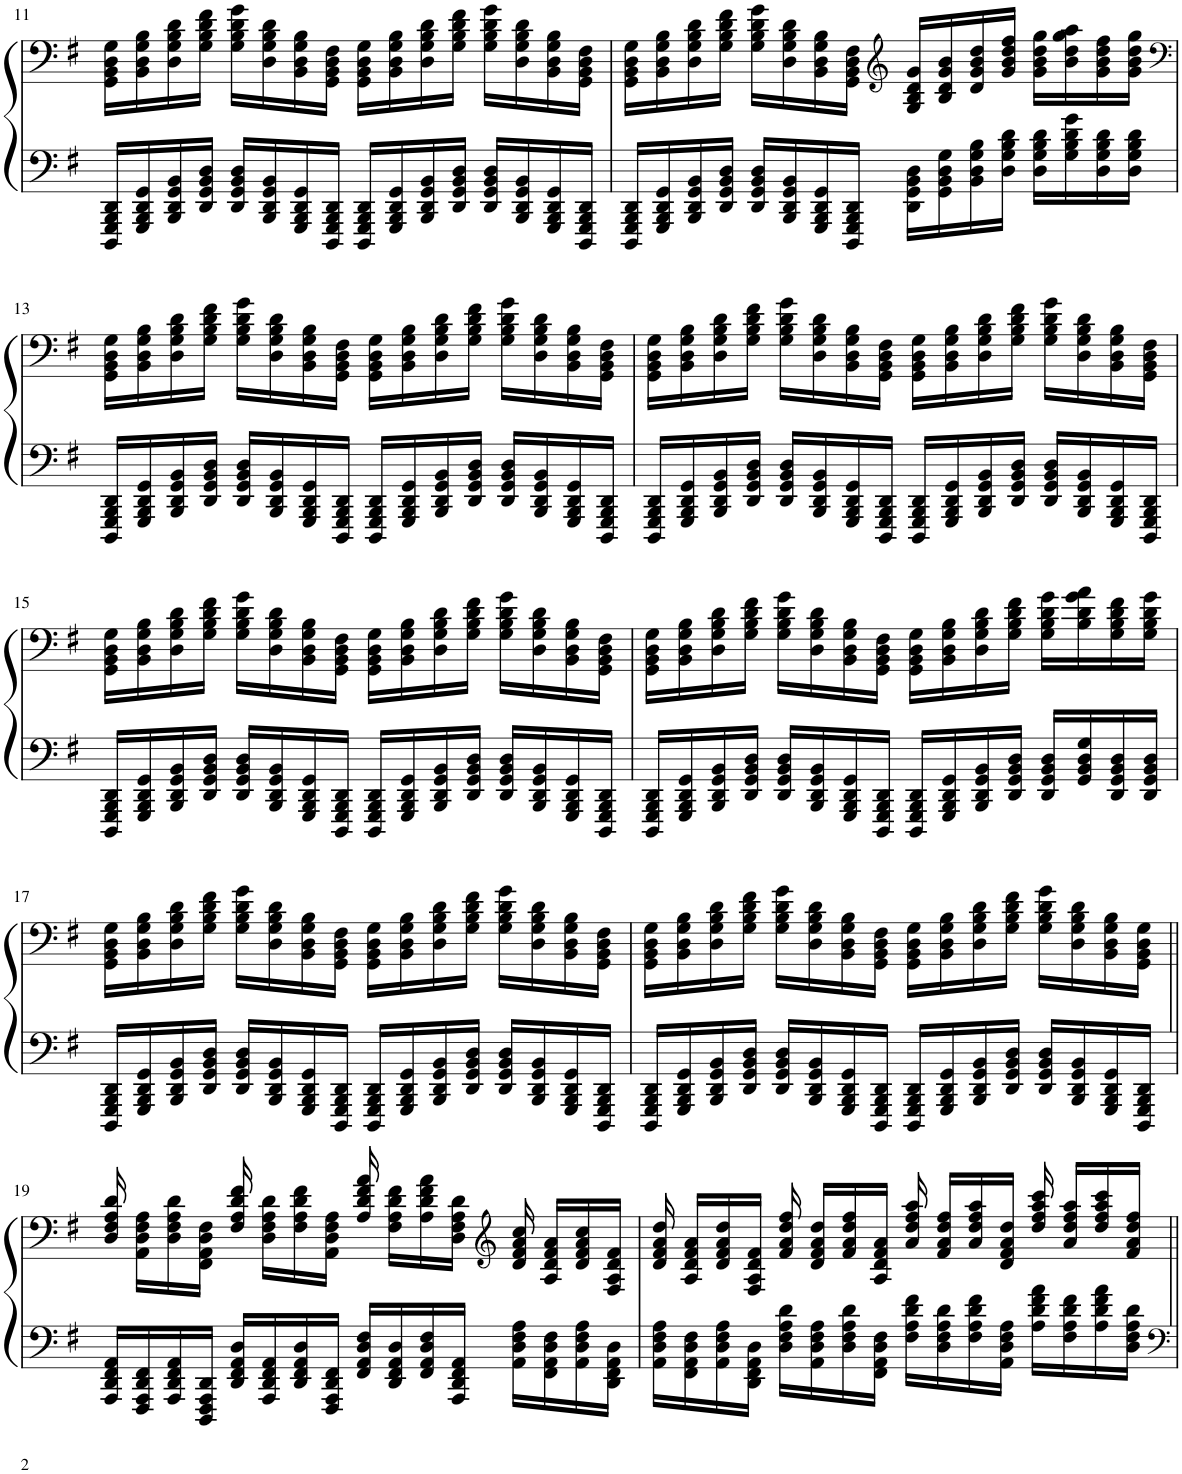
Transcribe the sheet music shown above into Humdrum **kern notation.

**kern	**kern
*part1	*part1
*staff2	*staff1
*I"Piano	*
*I'Pno.	*
!!LO:PB:g=z
*clefF4	*clefF4
*k[f#]	*k[f#]
*M4/4	*M4/4
=11	=11
16DDD/ 16GGG/ 16BBB/ 16DD/LL	16GG\ 16BB\ 16D\ 16G\LL
16GGG/ 16BBB/ 16DD/ 16GG/	16BB\ 16D\ 16G\ 16B\
16BBB/ 16DD/ 16GG/ 16BB/	16D\ 16G\ 16B\ 16d\
16DD/ 16GG/ 16BB/ 16D/JJ	16G\ 16B\ 16d\ 16f#\JJ
16DD/ 16GG/ 16BB/ 16D/LL	16G\ 16B\ 16d\ 16g\LL
16BBB/ 16DD/ 16GG/ 16BB/	16D\ 16G\ 16B\ 16d\
16GGG/ 16BBB/ 16DD/ 16GG/	16BB\ 16D\ 16G\ 16B\
16DDD/ 16GGG/ 16BBB/ 16DD/JJ	16GG\ 16BB\ 16D\ 16F#\JJ
16DDD/ 16GGG/ 16BBB/ 16DD/LL	16GG\ 16BB\ 16D\ 16G\LL
16GGG/ 16BBB/ 16DD/ 16GG/	16BB\ 16D\ 16G\ 16B\
16BBB/ 16DD/ 16GG/ 16BB/	16D\ 16G\ 16B\ 16d\
16DD/ 16GG/ 16BB/ 16D/JJ	16G\ 16B\ 16d\ 16f#\JJ
16DD/ 16GG/ 16BB/ 16D/LL	16G\ 16B\ 16d\ 16g\LL
16BBB/ 16DD/ 16GG/ 16BB/	16D\ 16G\ 16B\ 16d\
16GGG/ 16BBB/ 16DD/ 16GG/	16BB\ 16D\ 16G\ 16B\
16DDD/ 16GGG/ 16BBB/ 16DD/JJ	16GG\ 16BB\ 16D\ 16F#\JJ
=12	=12
16DDD/ 16GGG/ 16BBB/ 16DD/LL	16GG\ 16BB\ 16D\ 16G\LL
16GGG/ 16BBB/ 16DD/ 16GG/	16BB\ 16D\ 16G\ 16B\
16BBB/ 16DD/ 16GG/ 16BB/	16D\ 16G\ 16B\ 16d\
16DD/ 16GG/ 16BB/ 16D/JJ	16G\ 16B\ 16d\ 16f#\JJ
16DD/ 16GG/ 16BB/ 16D/LL	16G\ 16B\ 16d\ 16g\LL
16BBB/ 16DD/ 16GG/ 16BB/	16D\ 16G\ 16B\ 16d\
16GGG/ 16BBB/ 16DD/ 16GG/	16BB\ 16D\ 16G\ 16B\
16DDD/ 16GGG/ 16BBB/ 16DD/JJ	16GG\ 16BB\ 16D\ 16F#\JJ
*	*clefG2
16DD\ 16GG\ 16BB\ 16D\LL	16G/ 16B/ 16d/ 16g/LL
16GG\ 16BB\ 16D\ 16G\	16B/ 16d/ 16g/ 16b/
16BB\ 16D\ 16G\ 16B\	16d/ 16g/ 16b/ 16dd/
16D\ 16G\ 16B\ 16d\JJ	16g/ 16b/ 16dd/ 16ff#/JJ
16D\ 16G\ 16B\ 16d\LL	16g\ 16b\ 16dd\ 16gg\LL
16G\ 16B\ 16d\ 16g\	16b\ 16dd\ 16gg\ 16aa\
16D\ 16G\ 16B\ 16d\	16g\ 16b\ 16dd\ 16ff#\
16D\ 16G\ 16B\ 16d\JJ	16g\ 16b\ 16dd\ 16gg\JJ
!!LO:LB:g=z
=13	=13
*	*clefF4
16DDD/ 16GGG/ 16BBB/ 16DD/LL	16GG\ 16BB\ 16D\ 16G\LL
16GGG/ 16BBB/ 16DD/ 16GG/	16BB\ 16D\ 16G\ 16B\
16BBB/ 16DD/ 16GG/ 16BB/	16D\ 16G\ 16B\ 16d\
16DD/ 16GG/ 16BB/ 16D/JJ	16G\ 16B\ 16d\ 16f#\JJ
16DD/ 16GG/ 16BB/ 16D/LL	16G\ 16B\ 16d\ 16g\LL
16BBB/ 16DD/ 16GG/ 16BB/	16D\ 16G\ 16B\ 16d\
16GGG/ 16BBB/ 16DD/ 16GG/	16BB\ 16D\ 16G\ 16B\
16DDD/ 16GGG/ 16BBB/ 16DD/JJ	16GG\ 16BB\ 16D\ 16F#\JJ
16DDD/ 16GGG/ 16BBB/ 16DD/LL	16GG\ 16BB\ 16D\ 16G\LL
16GGG/ 16BBB/ 16DD/ 16GG/	16BB\ 16D\ 16G\ 16B\
16BBB/ 16DD/ 16GG/ 16BB/	16D\ 16G\ 16B\ 16d\
16DD/ 16GG/ 16BB/ 16D/JJ	16G\ 16B\ 16d\ 16f#\JJ
16DD/ 16GG/ 16BB/ 16D/LL	16G\ 16B\ 16d\ 16g\LL
16BBB/ 16DD/ 16GG/ 16BB/	16D\ 16G\ 16B\ 16d\
16GGG/ 16BBB/ 16DD/ 16GG/	16BB\ 16D\ 16G\ 16B\
16DDD/ 16GGG/ 16BBB/ 16DD/JJ	16GG\ 16BB\ 16D\ 16F#\JJ
=14	=14
16DDD/ 16GGG/ 16BBB/ 16DD/LL	16GG\ 16BB\ 16D\ 16G\LL
16GGG/ 16BBB/ 16DD/ 16GG/	16BB\ 16D\ 16G\ 16B\
16BBB/ 16DD/ 16GG/ 16BB/	16D\ 16G\ 16B\ 16d\
16DD/ 16GG/ 16BB/ 16D/JJ	16G\ 16B\ 16d\ 16f#\JJ
16DD/ 16GG/ 16BB/ 16D/LL	16G\ 16B\ 16d\ 16g\LL
16BBB/ 16DD/ 16GG/ 16BB/	16D\ 16G\ 16B\ 16d\
16GGG/ 16BBB/ 16DD/ 16GG/	16BB\ 16D\ 16G\ 16B\
16DDD/ 16GGG/ 16BBB/ 16DD/JJ	16GG\ 16BB\ 16D\ 16F#\JJ
16DDD/ 16GGG/ 16BBB/ 16DD/LL	16GG\ 16BB\ 16D\ 16G\LL
16GGG/ 16BBB/ 16DD/ 16GG/	16BB\ 16D\ 16G\ 16B\
16BBB/ 16DD/ 16GG/ 16BB/	16D\ 16G\ 16B\ 16d\
16DD/ 16GG/ 16BB/ 16D/JJ	16G\ 16B\ 16d\ 16f#\JJ
16DD/ 16GG/ 16BB/ 16D/LL	16G\ 16B\ 16d\ 16g\LL
16BBB/ 16DD/ 16GG/ 16BB/	16D\ 16G\ 16B\ 16d\
16GGG/ 16BBB/ 16DD/ 16GG/	16BB\ 16D\ 16G\ 16B\
16DDD/ 16GGG/ 16BBB/ 16DD/JJ	16GG\ 16BB\ 16D\ 16F#\JJ
!!LO:LB:g=z
=15	=15
16DDD/ 16GGG/ 16BBB/ 16DD/LL	16GG\ 16BB\ 16D\ 16G\LL
16GGG/ 16BBB/ 16DD/ 16GG/	16BB\ 16D\ 16G\ 16B\
16BBB/ 16DD/ 16GG/ 16BB/	16D\ 16G\ 16B\ 16d\
16DD/ 16GG/ 16BB/ 16D/JJ	16G\ 16B\ 16d\ 16f#\JJ
16DD/ 16GG/ 16BB/ 16D/LL	16G\ 16B\ 16d\ 16g\LL
16BBB/ 16DD/ 16GG/ 16BB/	16D\ 16G\ 16B\ 16d\
16GGG/ 16BBB/ 16DD/ 16GG/	16BB\ 16D\ 16G\ 16B\
16DDD/ 16GGG/ 16BBB/ 16DD/JJ	16GG\ 16BB\ 16D\ 16F#\JJ
16DDD/ 16GGG/ 16BBB/ 16DD/LL	16GG\ 16BB\ 16D\ 16G\LL
16GGG/ 16BBB/ 16DD/ 16GG/	16BB\ 16D\ 16G\ 16B\
16BBB/ 16DD/ 16GG/ 16BB/	16D\ 16G\ 16B\ 16d\
16DD/ 16GG/ 16BB/ 16D/JJ	16G\ 16B\ 16d\ 16f#\JJ
16DD/ 16GG/ 16BB/ 16D/LL	16G\ 16B\ 16d\ 16g\LL
16BBB/ 16DD/ 16GG/ 16BB/	16D\ 16G\ 16B\ 16d\
16GGG/ 16BBB/ 16DD/ 16GG/	16BB\ 16D\ 16G\ 16B\
16DDD/ 16GGG/ 16BBB/ 16DD/JJ	16GG\ 16BB\ 16D\ 16F#\JJ
=16	=16
16DDD/ 16GGG/ 16BBB/ 16DD/LL	16GG\ 16BB\ 16D\ 16G\LL
16GGG/ 16BBB/ 16DD/ 16GG/	16BB\ 16D\ 16G\ 16B\
16BBB/ 16DD/ 16GG/ 16BB/	16D\ 16G\ 16B\ 16d\
16DD/ 16GG/ 16BB/ 16D/JJ	16G\ 16B\ 16d\ 16f#\JJ
16DD/ 16GG/ 16BB/ 16D/LL	16G\ 16B\ 16d\ 16g\LL
16BBB/ 16DD/ 16GG/ 16BB/	16D\ 16G\ 16B\ 16d\
16GGG/ 16BBB/ 16DD/ 16GG/	16BB\ 16D\ 16G\ 16B\
16DDD/ 16GGG/ 16BBB/ 16DD/JJ	16GG\ 16BB\ 16D\ 16F#\JJ
16DDD/ 16GGG/ 16BBB/ 16DD/LL	16GG\ 16BB\ 16D\ 16G\LL
16GGG/ 16BBB/ 16DD/ 16GG/	16BB\ 16D\ 16G\ 16B\
16BBB/ 16DD/ 16GG/ 16BB/	16D\ 16G\ 16B\ 16d\
16DD/ 16GG/ 16BB/ 16D/JJ	16G\ 16B\ 16d\ 16f#\JJ
16DD/ 16GG/ 16BB/ 16D/LL	16G\ 16B\ 16d\ 16g\LL
16GG/ 16BB/ 16D/ 16G/	16B\ 16d\ 16g\ 16a\
16DD/ 16GG/ 16BB/ 16D/	16G\ 16B\ 16d\ 16f#\
16DD/ 16GG/ 16BB/ 16D/JJ	16G\ 16B\ 16d\ 16g\JJ
!!LO:LB:g=z
=17	=17
16DDD/ 16GGG/ 16BBB/ 16DD/LL	16GG\ 16BB\ 16D\ 16G\LL
16GGG/ 16BBB/ 16DD/ 16GG/	16BB\ 16D\ 16G\ 16B\
16BBB/ 16DD/ 16GG/ 16BB/	16D\ 16G\ 16B\ 16d\
16DD/ 16GG/ 16BB/ 16D/JJ	16G\ 16B\ 16d\ 16f#\JJ
16DD/ 16GG/ 16BB/ 16D/LL	16G\ 16B\ 16d\ 16g\LL
16BBB/ 16DD/ 16GG/ 16BB/	16D\ 16G\ 16B\ 16d\
16GGG/ 16BBB/ 16DD/ 16GG/	16BB\ 16D\ 16G\ 16B\
16DDD/ 16GGG/ 16BBB/ 16DD/JJ	16GG\ 16BB\ 16D\ 16F#\JJ
16DDD/ 16GGG/ 16BBB/ 16DD/LL	16GG\ 16BB\ 16D\ 16G\LL
16GGG/ 16BBB/ 16DD/ 16GG/	16BB\ 16D\ 16G\ 16B\
16BBB/ 16DD/ 16GG/ 16BB/	16D\ 16G\ 16B\ 16d\
16DD/ 16GG/ 16BB/ 16D/JJ	16G\ 16B\ 16d\ 16f#\JJ
16DD/ 16GG/ 16BB/ 16D/LL	16G\ 16B\ 16d\ 16g\LL
16BBB/ 16DD/ 16GG/ 16BB/	16D\ 16G\ 16B\ 16d\
16GGG/ 16BBB/ 16DD/ 16GG/	16BB\ 16D\ 16G\ 16B\
16DDD/ 16GGG/ 16BBB/ 16DD/JJ	16GG\ 16BB\ 16D\ 16F#\JJ
=18	=18
16DDD/ 16GGG/ 16BBB/ 16DD/LL	16GG\ 16BB\ 16D\ 16G\LL
16GGG/ 16BBB/ 16DD/ 16GG/	16BB\ 16D\ 16G\ 16B\
16BBB/ 16DD/ 16GG/ 16BB/	16D\ 16G\ 16B\ 16d\
16DD/ 16GG/ 16BB/ 16D/JJ	16G\ 16B\ 16d\ 16f#\JJ
16DD/ 16GG/ 16BB/ 16D/LL	16G\ 16B\ 16d\ 16g\LL
16BBB/ 16DD/ 16GG/ 16BB/	16D\ 16G\ 16B\ 16d\
16GGG/ 16BBB/ 16DD/ 16GG/	16BB\ 16D\ 16G\ 16B\
16DDD/ 16GGG/ 16BBB/ 16DD/JJ	16GG\ 16BB\ 16D\ 16F#\JJ
16DDD/ 16GGG/ 16BBB/ 16DD/LL	16GG\ 16BB\ 16D\ 16G\LL
16GGG/ 16BBB/ 16DD/ 16GG/	16BB\ 16D\ 16G\ 16B\
16BBB/ 16DD/ 16GG/ 16BB/	16D\ 16G\ 16B\ 16d\
16DD/ 16GG/ 16BB/ 16D/JJ	16G\ 16B\ 16d\ 16f#\JJ
16DD/ 16GG/ 16BB/ 16D/LL	16G\ 16B\ 16d\ 16g\LL
16BBB/ 16DD/ 16GG/ 16BB/	16D\ 16G\ 16B\ 16d\
16GGG/ 16BBB/ 16DD/ 16GG/	16BB\ 16D\ 16G\ 16B\
16DDD/ 16GGG/ 16BBB/ 16DD/JJ	16GG\ 16BB\ 16D\ 16G\JJ
!!LO:LB:g=z
=19||	=19||
16AAA/ 16DD/ 16FF#/ 16AA/LL	16D/ 16F#/ 16A/ 16d/
16FFF#/ 16AAA/ 16DD/ 16FF#/	16AA\ 16D\ 16F#\ 16A\LL
16AAA/ 16DD/ 16FF#/ 16AA/	16D\ 16F#\ 16A\ 16d\
16DDD/ 16FFF#/ 16AAA/ 16DD/JJ	16FF#\ 16AA\ 16D\ 16F#\JJ
16DD/ 16FF#/ 16AA/ 16D/LL	16F#/ 16A/ 16d/ 16f#/
16AAA/ 16DD/ 16FF#/ 16AA/	16D\ 16F#\ 16A\ 16d\LL
16DD/ 16FF#/ 16AA/ 16D/	16F#\ 16A\ 16d\ 16f#\
16FFF#/ 16AAA/ 16DD/ 16FF#/JJ	16AA\ 16D\ 16F#\ 16A\JJ
16FF#/ 16AA/ 16D/ 16F#/LL	16A/ 16d/ 16f#/ 16a/
16DD/ 16FF#/ 16AA/ 16D/	16F#\ 16A\ 16d\ 16f#\LL
16FF#/ 16AA/ 16D/ 16F#/	16A\ 16d\ 16f#\ 16a\
16AAA/ 16DD/ 16FF#/ 16AA/JJ	16D\ 16F#\ 16A\ 16d\JJ
*	*clefG2
16AA\ 16D\ 16F#\ 16A\LL	16d/ 16f#/ 16a/ 16cc/
16FF#\ 16AA\ 16D\ 16F#\	16A/ 16d/ 16f#/ 16a/LL
16AA\ 16D\ 16F#\ 16A\	16d/ 16f#/ 16a/ 16cc/
16DD\ 16FF#\ 16AA\ 16D\JJ	16F#/ 16A/ 16d/ 16f#/JJ
=20	=20
16AA\ 16D\ 16F#\ 16A\LL	16d/ 16f#/ 16a/ 16dd/
16FF#\ 16AA\ 16D\ 16F#\	16A/ 16d/ 16f#/ 16a/LL
16AA\ 16D\ 16F#\ 16A\	16d/ 16f#/ 16a/ 16dd/
16DD\ 16FF#\ 16AA\ 16D\JJ	16F#/ 16A/ 16d/ 16f#/JJ
16D\ 16F#\ 16A\ 16d\LL	16f#/ 16a/ 16dd/ 16ff#/
16AA\ 16D\ 16F#\ 16A\	16d/ 16f#/ 16a/ 16dd/LL
16D\ 16F#\ 16A\ 16d\	16f#/ 16a/ 16dd/ 16ff#/
16FF#\ 16AA\ 16D\ 16F#\JJ	16A/ 16d/ 16f#/ 16a/JJ
16F#\ 16A\ 16d\ 16f#\LL	16a/ 16dd/ 16ff#/ 16aa/
16D\ 16F#\ 16A\ 16d\	16f#/ 16a/ 16dd/ 16ff#/LL
16F#\ 16A\ 16d\ 16f#\	16a/ 16dd/ 16ff#/ 16aa/
16AA\ 16D\ 16F#\ 16A\JJ	16d/ 16f#/ 16a/ 16dd/JJ
16A\ 16d\ 16f#\ 16a\LL	16dd/ 16ff#/ 16aa/ 16ccc/
16F#\ 16A\ 16d\ 16f#\	16a/ 16dd/ 16ff#/ 16aa/LL
16A\ 16d\ 16f#\ 16a\	16dd/ 16ff#/ 16aa/ 16ccc/
16D\ 16F#\ 16A\ 16d\JJ	16f#/ 16a/ 16dd/ 16ff#/JJ
=||	=||
*-	*-
